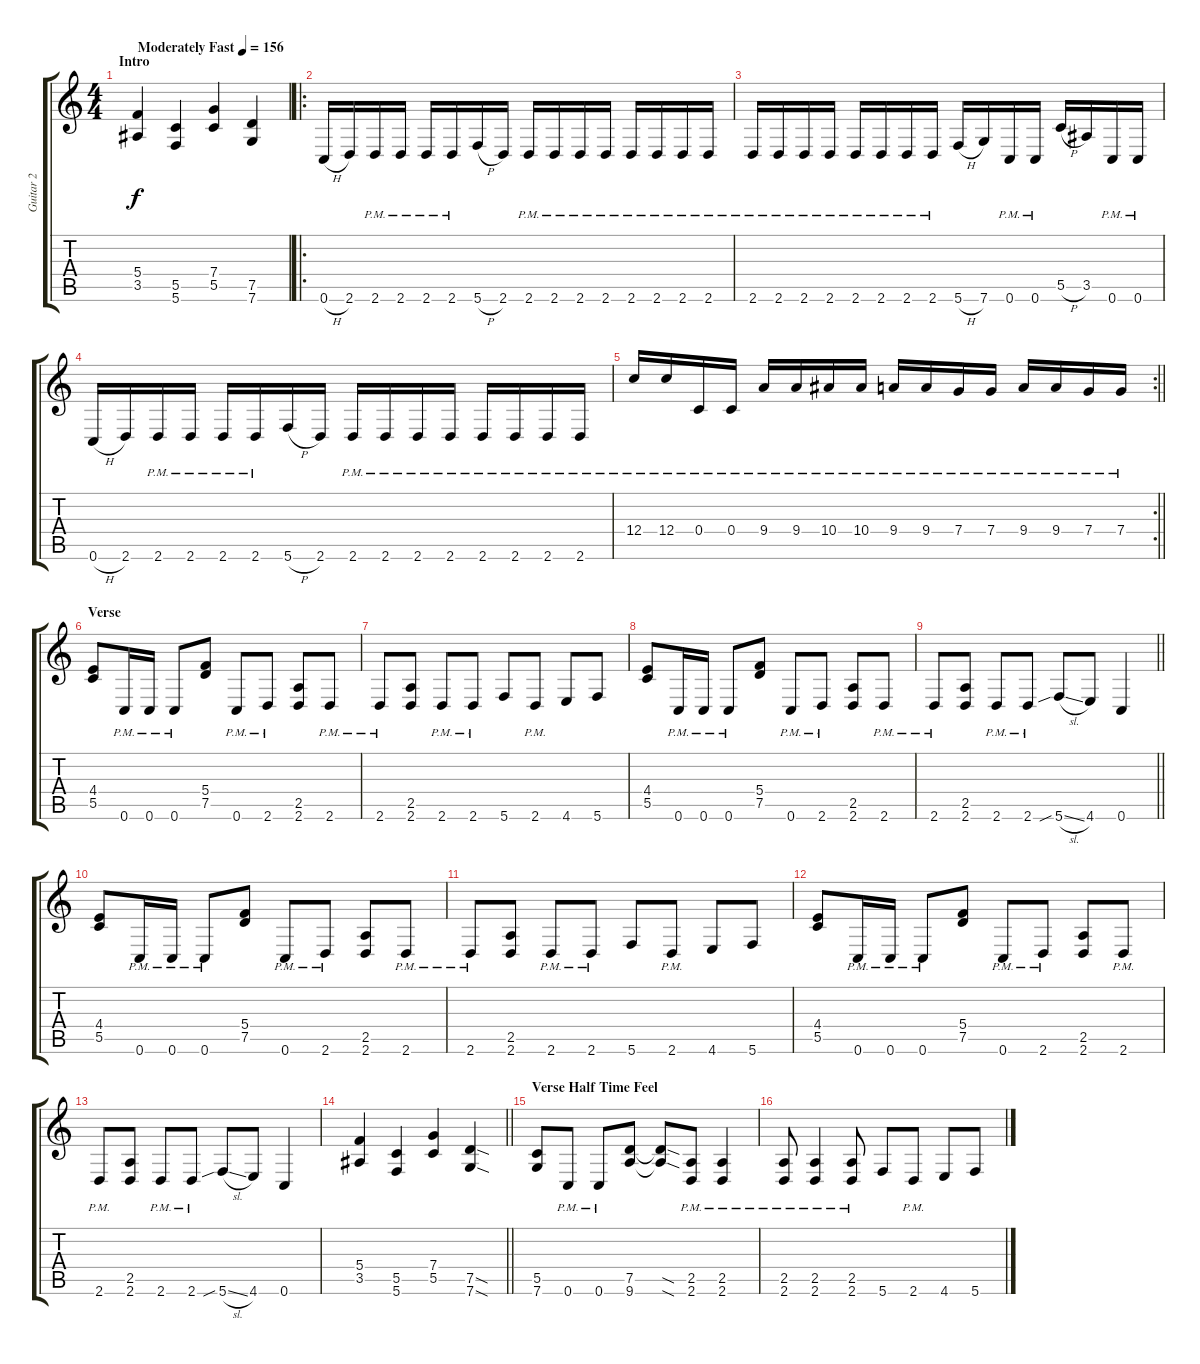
\track ("Guitar 2" "Guitar 2") {instrument overdrivenguitar}
\staff {score tabs}
\tuning (D4 A3 F3 C3 G2 C2) {hide}
\ts (4 4)
\section ("" "Intro")
\tempo (156 "Moderately Fast")
\clef g2
\ks c
(5.4 3.5).4{dy f instrument overdrivenguitar} (5.5 5.6).4 (7.4 5.5).4 (7.5 7.6).4 |
\ro
0.6{h}.16 2.6.16 2.6{pm}.16 2.6{pm}.16 2.6{pm}.16 2.6{pm}.16 5.6{h}.16 2.6.16 2.6{pm}.16 2.6{pm}.16 2.6{pm}.16 2.6{pm}.16 2.6{pm}.16 2.6{pm}.16 2.6{pm}.16 2.6{pm}.16 |
2.6{pm}.16 2.6{pm}.16 2.6{pm}.16 2.6{pm}.16 2.6{pm}.16 2.6{pm}.16 2.6{pm}.16 2.6{pm}.16 5.6{h}.16 7.6.16 0.6{pm}.16 0.6{pm}.16 5.5{h}.16 3.5.16 0.6{pm}.16 0.6{pm}.16 |
0.6{h}.16 2.6.16 2.6{pm}.16 2.6{pm}.16 2.6{pm}.16 2.6{pm}.16 5.6{h}.16 2.6.16 2.6{pm}.16 2.6{pm}.16 2.6{pm}.16 2.6{pm}.16 2.6{pm}.16 2.6{pm}.16 2.6{pm}.16 2.6{pm}.16 |
\rc 2
\barLineRight lightlight
12.4{pm}.16 12.4{pm}.16 0.4{pm}.16 0.4{pm}.16 9.4{pm}.16 9.4{pm}.16 10.4{pm}.16 10.4{pm}.16 9.4{pm}.16 9.4{pm}.16 7.4{pm}.16 7.4{pm}.16 9.4{pm}.16 9.4{pm}.16 7.4{pm}.16 7.4{pm}.16 |
\section ("" "Verse ")
(4.4 5.5).8 0.6{pm}.16 0.6{pm}.16 0.6{pm}.8 (5.4 7.5).8 0.6{pm}.8 2.6{pm}.8 (2.5 2.6).8 2.6{pm}.8 |
2.6{pm}.8 (2.5 2.6).8 2.6{pm}.8 2.6{pm}.8 5.6.8 2.6{pm}.8 4.6.8 5.6.8 |
(4.4 5.5).8 0.6{pm}.16 0.6{pm}.16 0.6{pm}.8 (5.4 7.5).8 0.6{pm}.8 2.6{pm}.8 (2.5 2.6).8 2.6{pm}.8 |
\barLineRight lightlight
2.6{pm}.8 (2.5 2.6).8 2.6{pm}.8 2.6{pm}.8 5.6{sib sl}.8 4.6.8 0.6.4 |
(4.4 5.5).8 0.6{pm}.16 0.6{pm}.16 0.6{pm}.8 (5.4 7.5).8 0.6{pm}.8 2.6{pm}.8 (2.5 2.6).8 2.6{pm}.8 |
2.6{pm}.8 (2.5 2.6).8 2.6{pm}.8 2.6{pm}.8 5.6.8 2.6{pm}.8 4.6.8 5.6.8 |
(4.4 5.5).8 0.6{pm}.16 0.6{pm}.16 0.6{pm}.8 (5.4 7.5).8 0.6{pm}.8 2.6{pm}.8 (2.5 2.6).8 2.6{pm}.8 |
2.6{pm}.8 (2.5 2.6).8 2.6{pm}.8 2.6{pm}.8 5.6{sib sl}.8 4.6.8 0.6.4 |
\barLineRight lightlight
(5.4 3.5).4 (5.5 5.6).4 (7.4 5.5).4 (7.5{sod} 7.6{sod}).4 |
\section ("" "Verse Half Time Feel")
(5.5 7.6).8 0.6{pm}.8 0.6{pm}.8 (7.5 9.6).8 (7.5{sod t} 9.6{sod t}).8 (2.5{pm} 2.6{pm}).8 (2.5{pm} 2.6{pm}).4 |
(2.5{pm} 2.6{pm}).8 (2.5{pm} 2.6{pm}).4 (2.5{pm} 2.6{pm}).8 5.6.8 2.6{pm}.8 4.6.8 5.6.8
